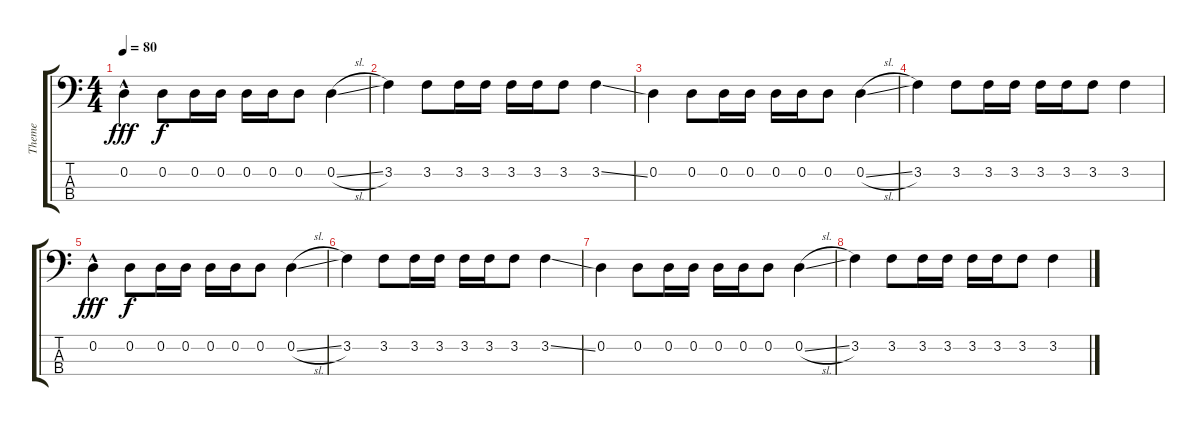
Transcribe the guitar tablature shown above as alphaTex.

\track ("Theme" "Theme") {instrument electricbassfinger}
\staff {score tabs}
\tuning (G2 D2 A1 E1) {hide}
\ts (4 4)
\tempo 80
\clef f4
\ks c
0.2{hac}.4{dy fff} 0.2.8{dy f} 0.2.16 0.2.16 0.2.16 0.2.16 0.2.8 0.2{sl}.4 |
3.2.4 3.2.8 3.2.16 3.2.16 3.2.16 3.2.16 3.2.8 3.2{ss}.4 |
0.2.4 0.2.8 0.2.16 0.2.16 0.2.16 0.2.16 0.2.8 0.2{sl}.4 |
3.2.4 3.2.8 3.2.16 3.2.16 3.2.16 3.2.16 3.2.8 3.2.4 |
0.2{hac}.4{dy fff} 0.2.8{dy f} 0.2.16 0.2.16 0.2.16 0.2.16 0.2.8 0.2{sl}.4 |
3.2.4 3.2.8 3.2.16 3.2.16 3.2.16 3.2.16 3.2.8 3.2{ss}.4 |
0.2.4 0.2.8 0.2.16 0.2.16 0.2.16 0.2.16 0.2.8 0.2{sl}.4 |
3.2.4 3.2.8 3.2.16 3.2.16 3.2.16 3.2.16 3.2.8 3.2.4
